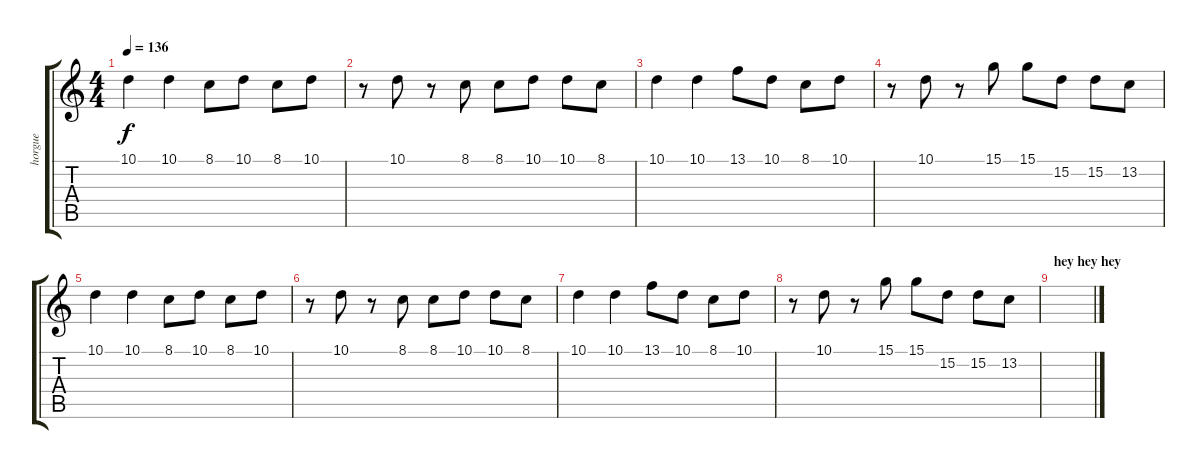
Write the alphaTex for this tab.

\track ("horgue" "horgue") {instrument drawbarorgan}
\staff {score tabs}
\tuning (E4 B3 G3 D3 A2 E2) {hide}
\ts (4 4)
\tempo 136
\clef g2
\ks c
10.1.4{dy f} 10.1.4 8.1.8 10.1.8 8.1.8 10.1.8 |
r.8 10.1.8 r.8 8.1.8 8.1.8 10.1.8 10.1.8 8.1.8 |
10.1.4 10.1.4 13.1.8 10.1.8 8.1.8 10.1.8 |
r.8 10.1.8 r.8 15.1.8 15.1.8 15.2.8 15.2.8 13.2.8 |
10.1.4 10.1.4 8.1.8 10.1.8 8.1.8 10.1.8 |
r.8 10.1.8 r.8 8.1.8 8.1.8 10.1.8 10.1.8 8.1.8 |
10.1.4 10.1.4 13.1.8 10.1.8 8.1.8 10.1.8 |
r.8 10.1.8 r.8 15.1.8 15.1.8 15.2.8 15.2.8 13.2.8 |
\section ("" "hey hey hey")
